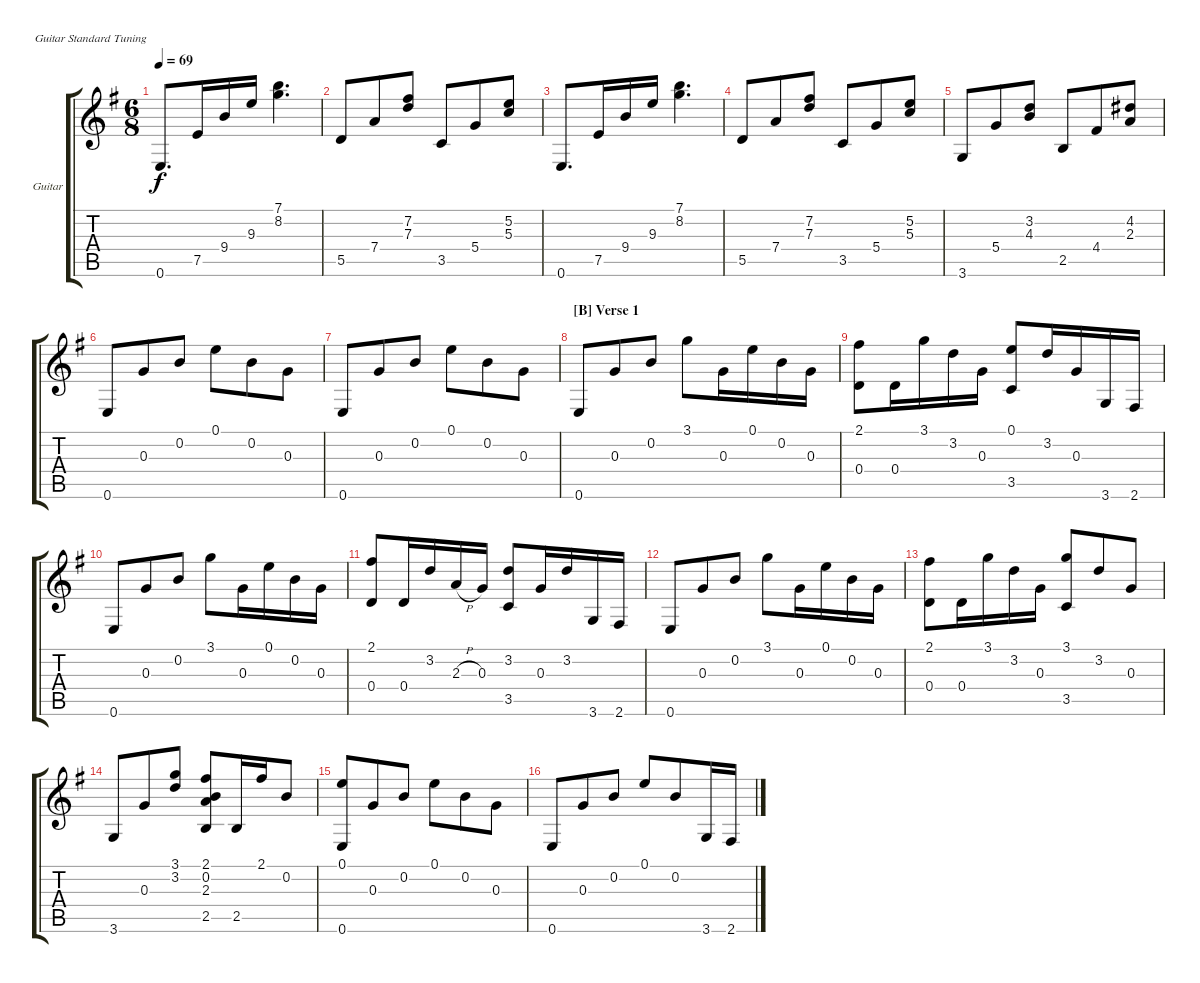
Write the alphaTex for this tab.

\bracketExtendMode groupsimilarinstruments
\firstSystemTrackNameOrientation horizontal
\otherSystemsTrackNameOrientation horizontal
\track ("E And A Guitar 1" "Guitar") {instrument acousticguitarnylon}
\staff {score tabs}
\tuning (E4 B3 G3 D3 A2 E2)
\ts (6 8)
\tempo 69
\clef g2
\ks g
0.6.8{d dy f} 7.5.16 9.4.16 9.3.16 (7.1 8.2).4{d} |
5.5.8 7.4.8 (7.2 7.3).8 3.5.8 5.4.8 (5.2 5.3).8 |
0.6.8{d} 7.5.16 9.4.16 9.3.16 (7.1 8.2).4{d} |
5.5.8 7.4.8 (7.2 7.3).8 3.5.8 5.4.8 (5.2 5.3).8 |
3.6.8 5.4.8 (3.2 4.3).8 2.5.8 4.4.8 (4.2 2.3).8 |
0.6.8 0.3.8 0.2.8 0.1.8 0.2.8 0.3.8 |
0.6.8 0.3.8 0.2.8 0.1.8 0.2.8 0.3.8 |
\section ("B" "Verse 1")
0.6.8 0.3.8 0.2.8 3.1.8 0.3.16 0.1.16 0.2.16 0.3.16 |
(2.1 0.4).8 0.4.16 3.1.16 3.2.16 0.3.16 (0.1 3.5).8 3.2.16 0.3.16 3.6.16 2.6.16 |
0.6.8 0.3.8 0.2.8 3.1.8 0.3.16 0.1.16 0.2.16 0.3.16 |
(2.1 0.4).8 0.4.16 3.2.16 2.3{h}.16 0.3.16 (3.2 3.5).8 0.3.16 3.2.16 3.6.16 2.6.16 |
0.6.8 0.3.8 0.2.8 3.1.8 0.3.16 0.1.16 0.2.16 0.3.16 |
(2.1 0.4).8 0.4.16 3.1.16 3.2.16 0.3.16 (3.1 3.5).8 3.2.8 0.3.8 |
3.6.8 0.3.8 (3.1 3.2).8 (2.1 0.2 2.3 2.5).8 2.5.16 2.1.16 0.2.8 |
(0.1 0.6).8 0.3.8 0.2.8 0.1.8 0.2.8 0.3.8 |
0.6.8 0.3.8 0.2.8 0.1.8 0.2.8 3.6.16 2.6.16
